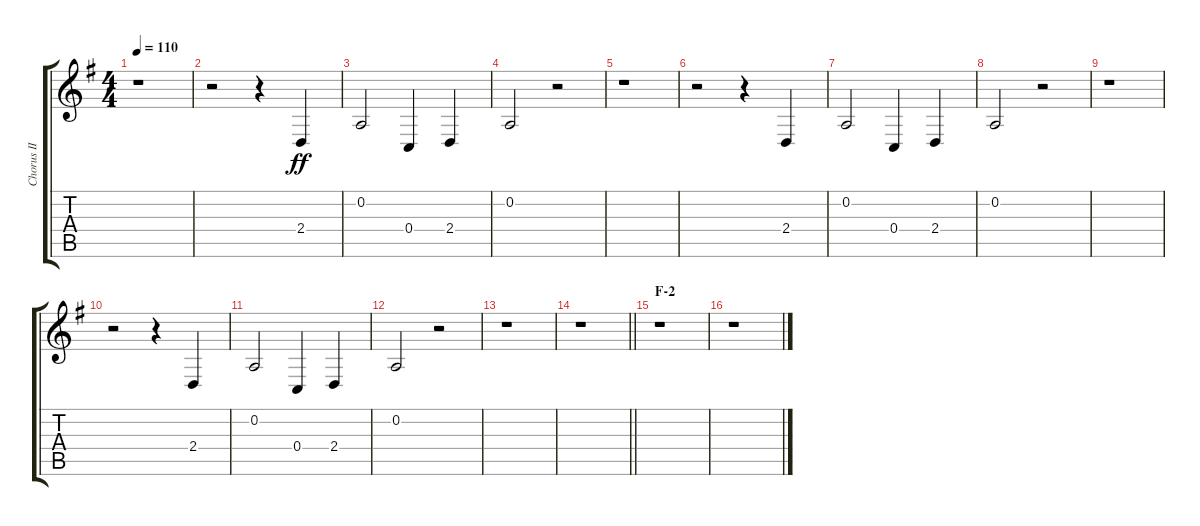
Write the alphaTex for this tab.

\track ("Chorus II" "Chorus II") {instrument voiceoohs}
\staff {score tabs}
\tuning (D4 A3 F3 C3 G2 D2) {hide}
\ts (4 4)
\tempo 110
\clef g2
\ks g
r.1{dy ff} |
r.2 r.4 2.4.4 |
0.2.2 0.4.4 2.4.4 |
0.2.2 r.2 |
r.1 |
r.2 r.4 2.4.4 |
0.2.2 0.4.4 2.4.4 |
0.2.2 r.2 |
r.1 |
r.2 r.4 2.4.4 |
0.2.2 0.4.4 2.4.4 |
0.2.2 r.2 |
r.1 |
\barLineRight lightlight
r.1 |
\section ("" "F-2")
r.1 |
r.1
